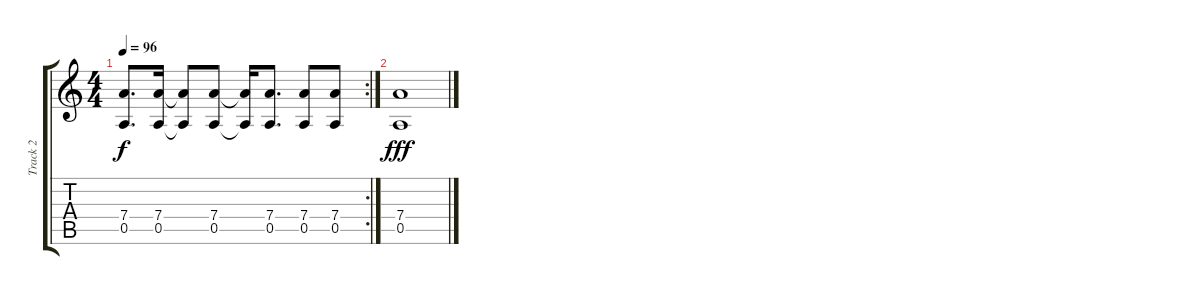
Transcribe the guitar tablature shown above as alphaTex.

\track ("Track 2" "Track 2") {instrument overdrivenguitar}
\staff {score tabs}
\tuning (E4 B3 G3 D3 A2 E2) {hide}
\rc 2
\ts (4 4)
\tempo 96
\clef g2
\ks c
(7.4 0.5).8{d dy f} (7.4 0.5).16 (7.4{t} 0.5{t}).8 (7.4 0.5).8 (7.4{t} 0.5{t}).16 (7.4 0.5).8{d} (7.4 0.5).8 (7.4 0.5).8 |
(7.4 0.5).1{dy fff}
